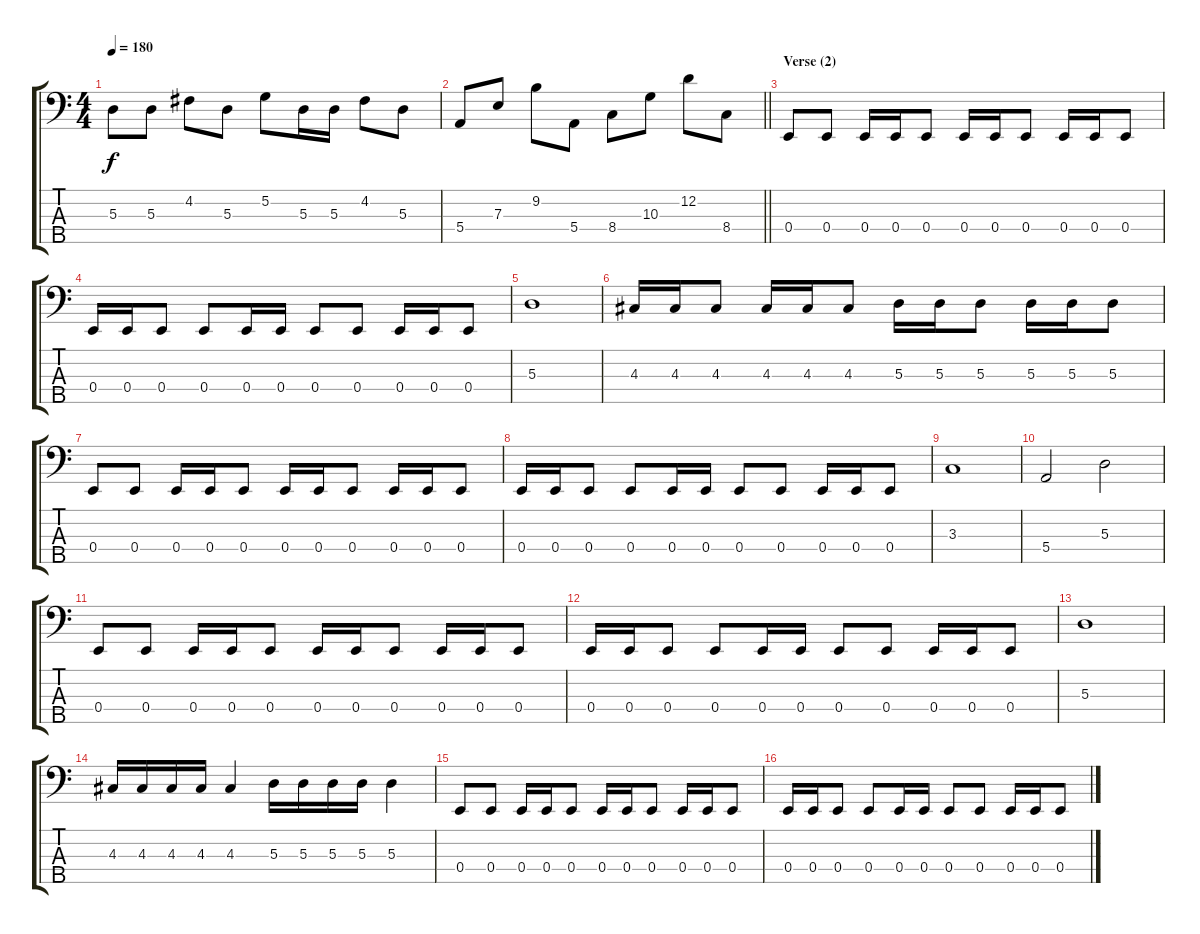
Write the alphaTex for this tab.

\track "" {instrument electricbassfinger}
\staff {score tabs}
\tuning (G2 D2 A1 E1 B0) {hide}
\ts (4 4)
\tempo 180
\clef f4
\ks c
5.3.8{dy f} 5.3.8 4.2.8 5.3.8 5.2.8 5.3.16 5.3.16 4.2.8 5.3.8 |
\barLineRight lightlight
5.4.8 7.3.8 9.2.8 5.4.8 8.4.8 10.3.8 12.2.8 8.4.8 |
\section ("" "Verse (2)")
0.4.8 0.4.8 0.4.16 0.4.16 0.4.8 0.4.16 0.4.16 0.4.8 0.4.16 0.4.16 0.4.8 |
0.4.16 0.4.16 0.4.8 0.4.8 0.4.16 0.4.16 0.4.8 0.4.8 0.4.16 0.4.16 0.4.8 |
5.3.1 |
4.3.16 4.3.16 4.3.8 4.3.16 4.3.16 4.3.8 5.3.16 5.3.16 5.3.8 5.3.16 5.3.16 5.3.8 |
0.4.8 0.4.8 0.4.16 0.4.16 0.4.8 0.4.16 0.4.16 0.4.8 0.4.16 0.4.16 0.4.8 |
0.4.16 0.4.16 0.4.8 0.4.8 0.4.16 0.4.16 0.4.8 0.4.8 0.4.16 0.4.16 0.4.8 |
3.3.1 |
5.4.2 5.3.2 |
0.4.8 0.4.8 0.4.16 0.4.16 0.4.8 0.4.16 0.4.16 0.4.8 0.4.16 0.4.16 0.4.8 |
0.4.16 0.4.16 0.4.8 0.4.8 0.4.16 0.4.16 0.4.8 0.4.8 0.4.16 0.4.16 0.4.8 |
5.3.1 |
4.3.16 4.3.16 4.3.16 4.3.16 4.3.4 5.3.16 5.3.16 5.3.16 5.3.16 5.3.4 |
0.4.8 0.4.8 0.4.16 0.4.16 0.4.8 0.4.16 0.4.16 0.4.8 0.4.16 0.4.16 0.4.8 |
0.4.16 0.4.16 0.4.8 0.4.8 0.4.16 0.4.16 0.4.8 0.4.8 0.4.16 0.4.16 0.4.8
